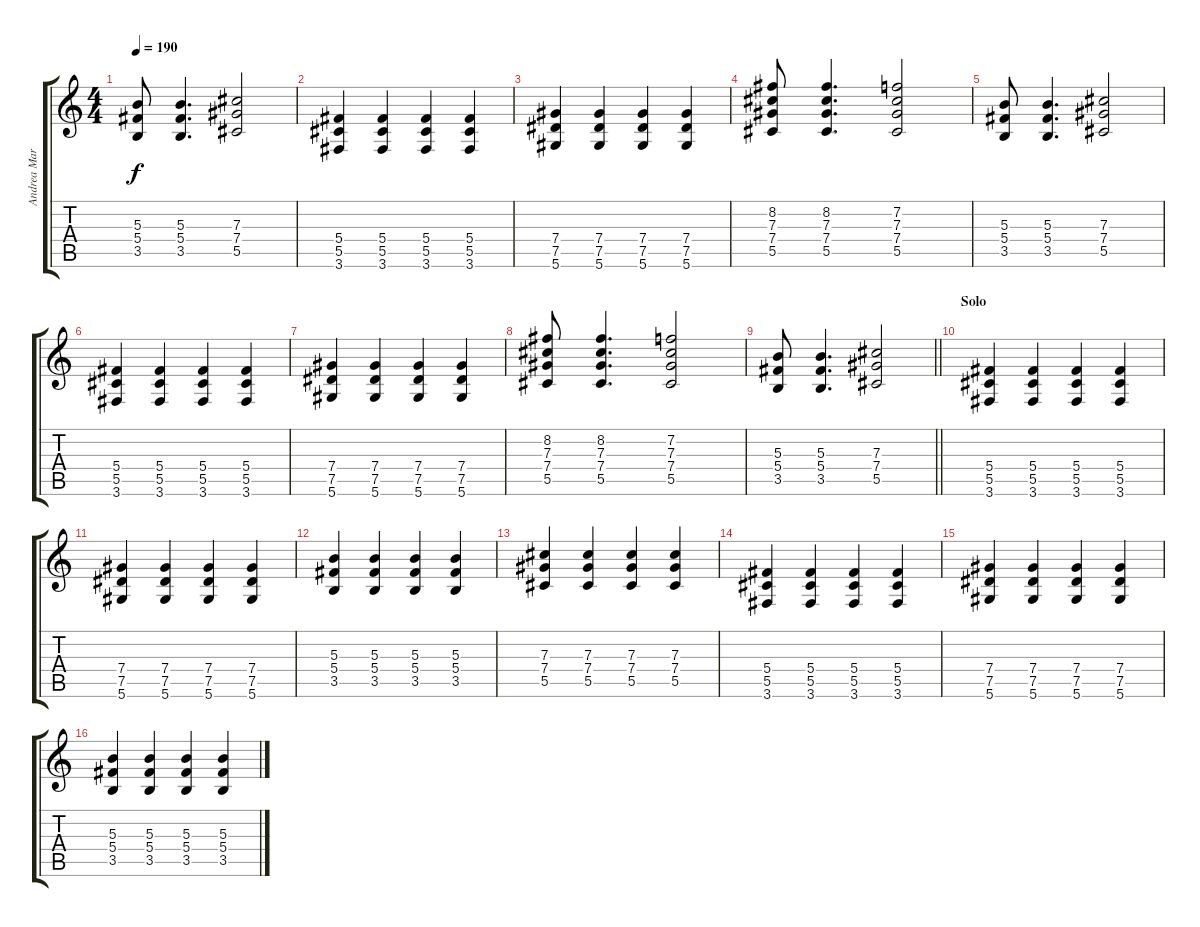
\track ("Andrea Martongelli" "Andrea Mar") {instrument distortionguitar}
\staff {score tabs}
\tuning (Eb4 Bb3 Gb3 Db3 Ab2 Eb2) {hide}
\ts (4 4)
\tempo 190
\clef g2
\ks c
(5.3 5.4 3.5).8{dy f} (5.3 5.4 3.5).4{d} (7.3 7.4 5.5).2 |
(5.4 5.5 3.6).4 (5.4 5.5 3.6).4 (5.4 5.5 3.6).4 (5.4 5.5 3.6).4 |
(7.4 7.5 5.6).4 (7.4 7.5 5.6).4 (7.4 7.5 5.6).4 (7.4 7.5 5.6).4 |
(8.2 7.3 7.4 5.5).8 (8.2 7.3 7.4 5.5).4{d} (7.2 7.3 7.4 5.5).2 |
(5.3 5.4 3.5).8 (5.3 5.4 3.5).4{d} (7.3 7.4 5.5).2 |
(5.4 5.5 3.6).4 (5.4 5.5 3.6).4 (5.4 5.5 3.6).4 (5.4 5.5 3.6).4 |
(7.4 7.5 5.6).4 (7.4 7.5 5.6).4 (7.4 7.5 5.6).4 (7.4 7.5 5.6).4 |
(8.2 7.3 7.4 5.5).8 (8.2 7.3 7.4 5.5).4{d} (7.2 7.3 7.4 5.5).2 |
\barLineRight lightlight
(5.3 5.4 3.5).8 (5.3 5.4 3.5).4{d} (7.3 7.4 5.5).2 |
\section ("" "Solo")
(5.4 5.5 3.6).4 (5.4 5.5 3.6).4 (5.4 5.5 3.6).4 (5.4 5.5 3.6).4 |
(7.4 7.5 5.6).4 (7.4 7.5 5.6).4 (7.4 7.5 5.6).4 (7.4 7.5 5.6).4 |
(5.3 5.4 3.5).4 (5.3 5.4 3.5).4 (5.3 5.4 3.5).4 (5.3 5.4 3.5).4 |
(7.3 7.4 5.5).4 (7.3 7.4 5.5).4 (7.3 7.4 5.5).4 (7.3 7.4 5.5).4 |
(5.4 5.5 3.6).4 (5.4 5.5 3.6).4 (5.4 5.5 3.6).4 (5.4 5.5 3.6).4 |
(7.4 7.5 5.6).4 (7.4 7.5 5.6).4 (7.4 7.5 5.6).4 (7.4 7.5 5.6).4 |
(5.3 5.4 3.5).4 (5.3 5.4 3.5).4 (5.3 5.4 3.5).4 (5.3 5.4 3.5).4
